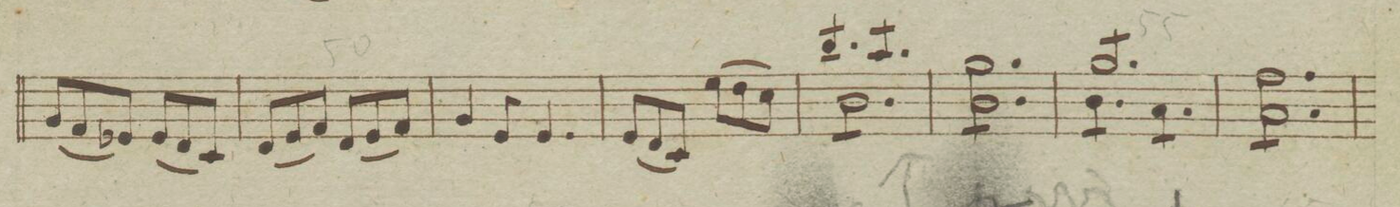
**kern	**dynam
*I"Violino Secondo	*
*clefG2	*
*k[b-e-]	*
*met(c)	*
*M6/8	*
(8g/L	.
8f/	.
8e-X/J)	.
(8e-/L	.
8d/	.
8c/J)	.
=48	=48
(8d/L	.
8e-/	.
8f/J)	.
(8d/L	.
8e-/	.
8f/J)	.
=49	=49
4g/	.
8e-/	.
4.e-/	.
=50	=50
(8e-/L	.
8d/	.
8c/J)	.
(8ee-\L	.
8dd\	.
8cc\J)	.
=51	=51
*^	*
*tremolo	*tremolo	*
8bb-/L	8b-\L	.
8bb-/	8b-\	.
8bb-/J	8b-\	.
8aa/L	8b-\	.
8aa/	8b-\	.
8aa/J	8b-\J	.
*v	*v	*
=52	=52
8ggL 8b-\	.
8gg 8b-\	.
8gg 8b-\	.
8gg 8b-\	.
8gg 8b-\	.
8ggJ 8b-\	.
=53	=53
*^	*
8gg/L	8b-\L	.
8gg/	8b-\	.
8gg/	8b-\J	.
8gg/	8a\L	.
8gg/	8a\	.
8gg/J	8a\J	.
*v	*v	*
=54	=54
8ffL 8a\	.
8ff 8a\	.
8ff 8a\	.
8ff 8a\	.
8ff 8a\	.
8ffJ 8a\	.
=55	=55
*-	*-
